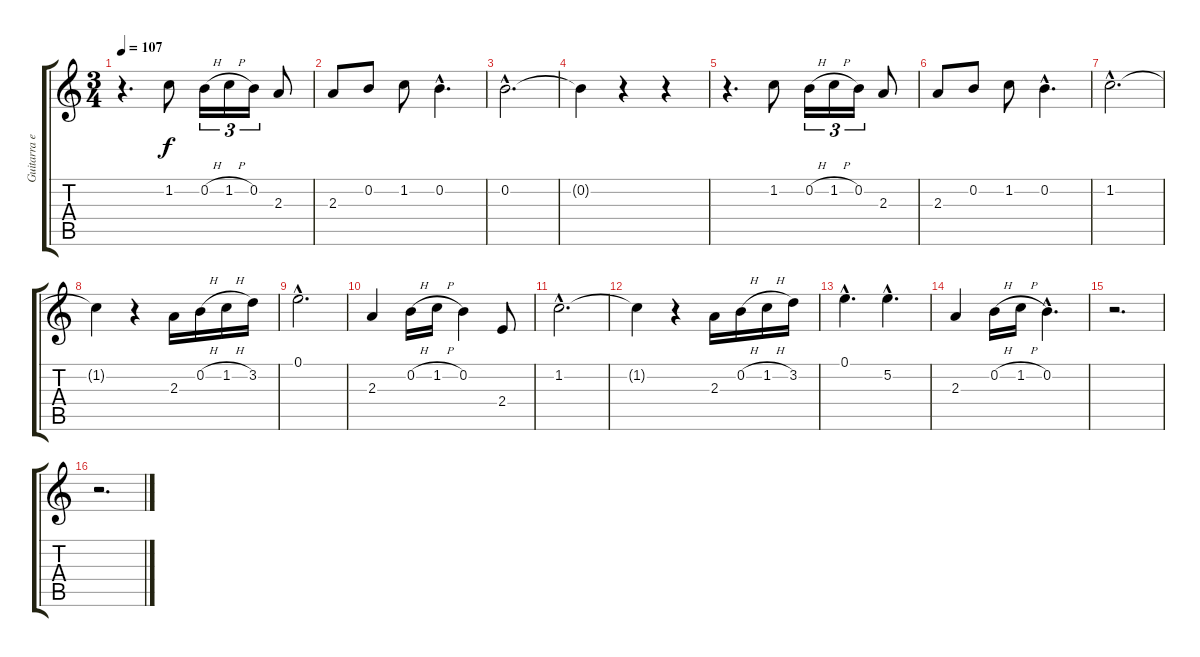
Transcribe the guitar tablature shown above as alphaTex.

\track ("Guitarra española" "Guitarra e") {instrument acousticguitarnylon}
\staff {score tabs}
\tuning (E4 B3 G3 D3 A2 E2) {hide}
\ts (3 4)
\tempo 107
\clef g2
\ks c
r.4{d dy f} 1.2.8 0.2{h}.16{tu (3 2)} 1.2{h}.16{tu (3 2)} 0.2.16{tu (3 2)} 2.3.8 |
2.3.8 0.2.8 1.2.8 0.2{hac}.4{d} |
0.2{hac}.2{d} |
0.2{t}.4 r.4 r.4 |
r.4{d} 1.2.8 0.2{h}.16{tu (3 2)} 1.2{h}.16{tu (3 2)} 0.2.16{tu (3 2)} 2.3.8 |
2.3.8 0.2.8 1.2.8 0.2{hac}.4{d} |
1.2{hac}.2{d} |
1.2{t}.4 r.4 2.3.16 0.2{h}.16 1.2{h}.16 3.2.16 |
0.1{hac}.2{d} |
2.3.4 0.2{h}.16 1.2{h}.16 0.2.4 2.4.8 |
1.2{hac}.2{d} |
1.2{t}.4 r.4 2.3.16 0.2{h}.16 1.2{h}.16 3.2.16 |
0.1{hac}.4{d} 5.2{hac}.4{d} |
2.3.4 0.2{h}.16 1.2{h}.16 0.2{hac}.4{d} |
r.2{d} |
r.2{d}
